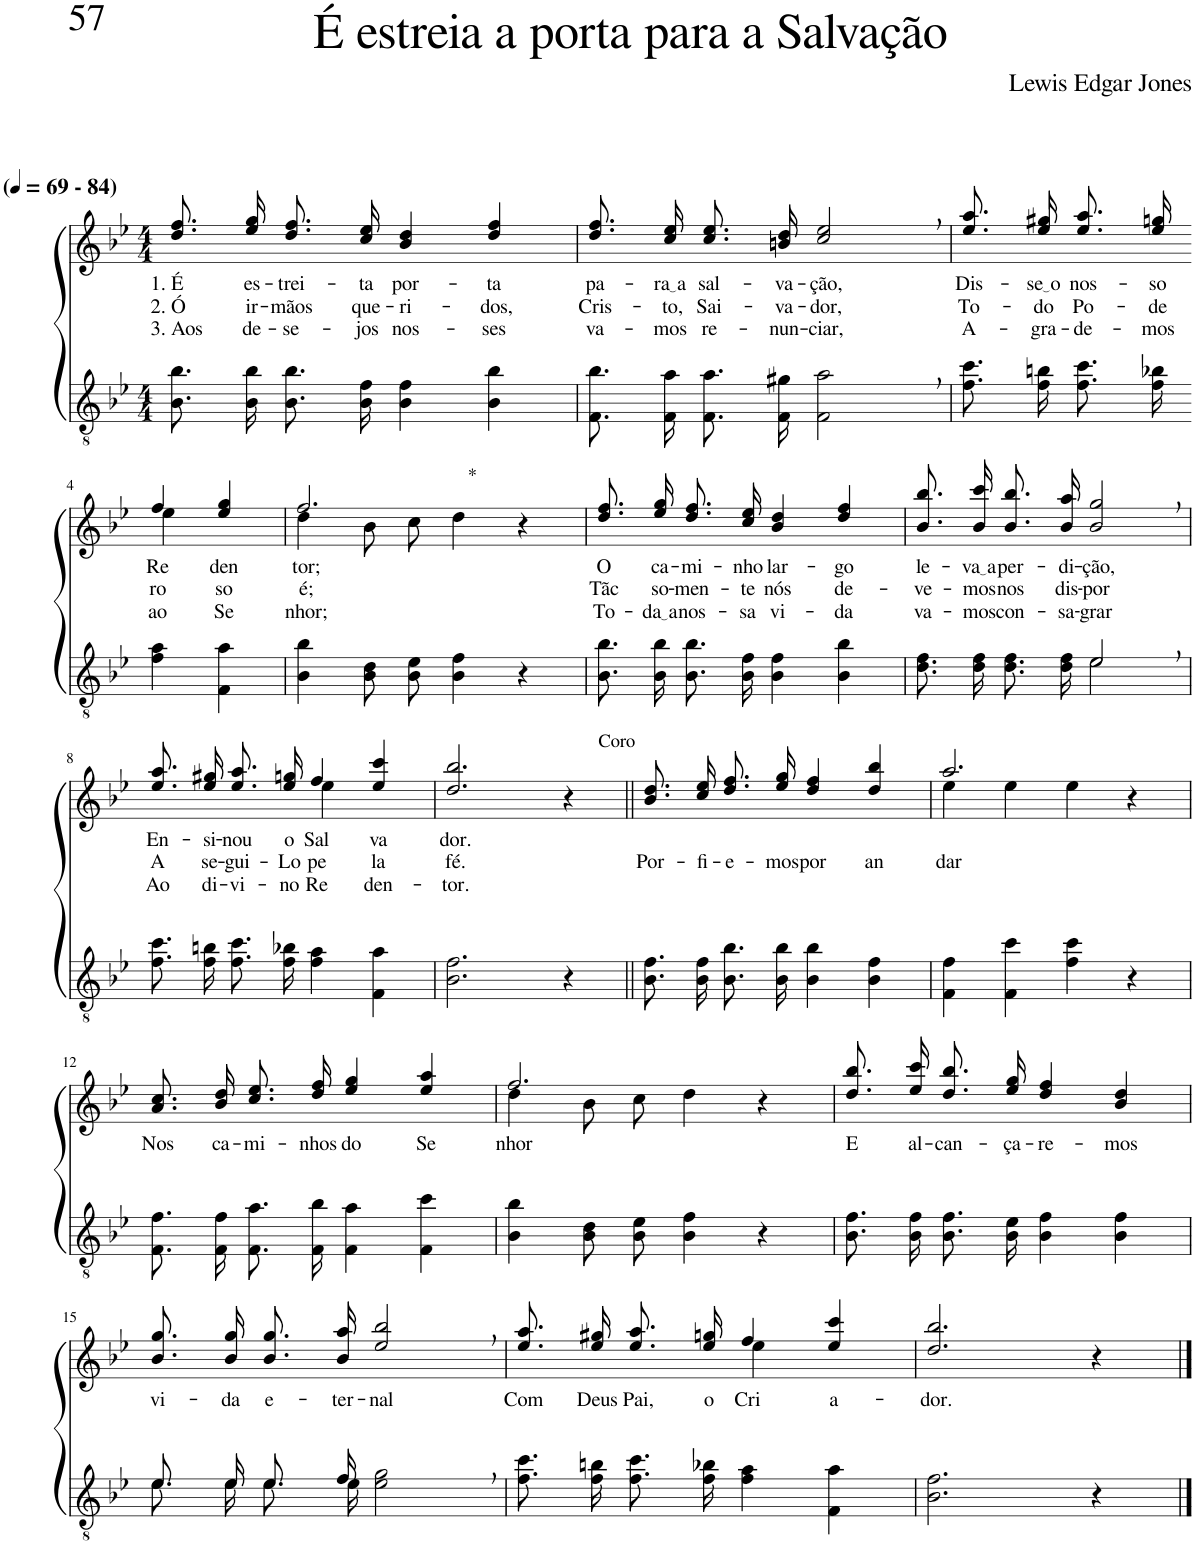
**kern	**kern	**text	**text	**text
*part2	*part1	*part1	*part1	*part1
*staff2	*staff1	*staff1	*staff1	*staff1
*I"Parte III e IV	*I"Parte I e II	*	*	*
*clefGv2	*clefG2	*	*	*
*Trd5c9	*Trd5c9	*	*	*
*k[b-e-]	*k[b-e-]	*	*	*
*M4/4	*M4/4	*	*	*
*MM69	*MM69	*	*	*
=1	=1	=1	=1	=1
!	!LO:TX:a:B:t=(	!	!	!
!	!LO:TX:a:B:t=- 84)	!	!	!
!	!	!LO:LY:b	!LO:LY:b	!LO:LY:b
8.B-\ 8.b-\L	8.dd\ 8.ff\L	1. É	2. Ó	3. Aos
!	!	!LO:LY:b	!LO:LY:b	!LO:LY:b
16B-\ 16b-\Jk	16ee-\ 16gg\Jk	es-	ir-	de-
!	!	!LO:LY:b	!LO:LY:b	!LO:LY:b
8.B-\ 8.b-\L	8.dd\ 8.ff\L	-trei-	-mãos	-se-
!	!	!LO:LY:b	!LO:LY:b	!LO:LY:b
16B-\ 16f\Jk	16cc\ 16ee-\Jk	-ta	que-	-jos
!	!	!LO:LY:b	!LO:LY:b	!LO:LY:b
4B-\ 4f\	4b-/ 4dd/	por-	-ri-	nos-
!	!	!LO:LY:b	!LO:LY:b	!LO:LY:b
4B-\ 4b-\	4dd/ 4ff/	-ta	-dos,	-ses
=2	=2	=2	=2	=2
!	!	!LO:LY:b	!LO:LY:b	!LO:LY:b
8.F\ 8.b-\L	8.dd\ 8.ff\L	pa-	Cris-	va-
!	!	!LO:LY:b	!LO:LY:b	!LO:LY:b
16F\ 16a\Jk	16cc\ 16ee-\Jk	ra a	-to,	-mos
!	!	!LO:LY:b	!LO:LY:b	!LO:LY:b
8.F\ 8.a\L	8.cc\ 8.ee-\L	sal-	Sai-	re-
!	!	!LO:LY:b	!LO:LY:b	!LO:LY:b
16F\ 16g#X\Jk	16bn\ 16dd\Jk	-va-	-va-	-nun-
!	!	!LO:LY:b	!LO:LY:b	!LO:LY:b
2F\, 2a\,	2cc/, 2ee-/,	-ção,	-dor,	-ciar,
=3	=3	=3	=3	=3
!	!	!LO:LY:b	!LO:LY:b	!LO:LY:b
8.f\ 8.cc\L	8.ee-\ 8.aa\L	Dis-	To-	A-
!	!	!LO:LY:b	!LO:LY:b	!LO:LY:b
16f\ 16bn\Jk	16ee-\ 16gg#X\Jk	se o	-do	-gra-
!	!	!LO:LY:b	!LO:LY:b	!LO:LY:b
8.f\ 8.cc\L	8.ee-\ 8.aa\L	nos-	Po-	-de-
!	!	!LO:LY:b	!LO:LY:b	!LO:LY:b
16f\ 16b-X\Jk	16ee-\ 16ggn\Jk	-so	-de-	-mos
!!LO:LB:g=z
=4-	=4-	=4-	=4-	=4-
*	*^	*	*	*
!	!	!	!LO:LY:b	!LO:LY:b	!LO:LY:b
4f\ 4a\	4ff/	4ee-\	Re-	-ro-	ao
!	!	!	!LO:LY:b	!LO:LY:b	!LO:LY:b
4F\ 4a\	4ee-/ 4gg/	4ryy	-den-	-so	Se-
=5	=5	=5	=5	=5	=5
!	!	!	!LO:LY:b	!LO:LY:b	!LO:LY:b
4B-\ 4b-\	2.ff/	4dd\	-tor;	é;	-nhor;
8B-\ 8d\L	.	8b-\L	.	.	.
8B-\ 8e-\J	.	8cc\J	.	.	.
!	!	!LO:TX:a:t=*	!	!	!
4B-\ 4f\	.	4dd\	.	.	.
4r	4r	4ryy	.	.	.
=6	=6	=6	=6	=6	=6
!	!	!	!LO:LY:b	!LO:LY:b	!LO:LY:b
*	*v	*v	*	*	*
8.B-\ 8.b-\L	8.dd\ 8.ff\L	O	Tãc	To-
!	!	!LO:LY:b	!LO:LY:b	!LO:LY:b
16B-\ 16b-\Jk	16ee-\ 16gg\Jk	ca-	so-	da a
!	!	!LO:LY:b	!LO:LY:b	!LO:LY:b
8.B-\ 8.b-\L	8.dd\ 8.ff\L	-mi-	-men-	nos-
!	!	!LO:LY:b	!LO:LY:b	!LO:LY:b
16B-\ 16f\Jk	16cc\ 16ee-\Jk	-nho	-te	-sa
!	!	!LO:LY:b	!LO:LY:b	!LO:LY:b
4B-\ 4f\	4b-/ 4dd/	lar-	nós	vi-
!	!	!LO:LY:b	!LO:LY:b	!LO:LY:b
4B-\ 4b-\	4dd/ 4ff/	-go	de-	-da
=7	=7	=7	=7	=7
*^	*	*	*	*
!	!	!	!LO:LY:b	!LO:LY:b	!LO:LY:b
2ryy	8.d\ 8.f\L	8.b-\ 8.bb-\L	le-	-ve-	va-
!	!	!	!LO:LY:b	!LO:LY:b	!LO:LY:b
.	16d\ 16f\Jk	16b-\ 16ccc\Jk	va a	-mos	-mos
!	!	!	!LO:LY:b	!LO:LY:b	!LO:LY:b
.	8.d\ 8.f\L	8.b-\ 8.bb-\L	per-	nos	con-
!	!	!	!LO:LY:b	!LO:LY:b	!LO:LY:b
.	16d\ 16f\Jk	16b-\ 16aa\Jk	-di-	dis-	-sa-
!	!	!	!LO:LY:b	!LO:LY:b	!LO:LY:b
2e-,/	2e-\	2b-/, 2gg/,	-ção,	-por	-grar
!!LO:LB:g=z
=8	=8	=8	=8	=8	=8
!	!	!	!LO:LY:b	!LO:LY:b	!LO:LY:b
*v	*v	*^	*	*	*
8.f\ 8.cc\L	8.ee-\ 8.aa\L	2ryy	En-	A	Ao
!	!	!	!LO:LY:b	!LO:LY:b	!LO:LY:b
16f\ 16bn\Jk	16ee-\ 16gg#X\Jk	.	-si-	se-	di-
!	!	!	!LO:LY:b	!LO:LY:b	!LO:LY:b
8.f\ 8.cc\L	8.ee-\ 8.aa\L	.	-nou	-gui-	-vi-
!	!	!	!LO:LY:b	!LO:LY:b	!LO:LY:b
16f\ 16b-X\Jk	16ee-\ 16ggn\Jk	.	o	-Lo	-no
!	!	!	!LO:LY:b	!LO:LY:b	!LO:LY:b
4f\ 4a\	4ff/	4ee-\	Sal-	pe-	Re-
!	!	!	!LO:LY:b	!LO:LY:b	!LO:LY:b
4F\ 4a\	4ee-/ 4ccc/	4ryy	-va	-la	-den-
=9	=9	=9	=9	=9	=9
!	!	!	!LO:LY:b	!LO:LY:b	!LO:LY:b
*	*v	*v	*	*	*
2.B-\ 2.f\	2.dd/ 2.bb-/	dor.	fé.	-tor.
!	!LO:TX:a:t=Coro	!	!	!
4r	4r	.	.	.
=10||	=10||	=10||	=10||	=10||
!	!	!	!LO:LY:b	!
8.B-\ 8.f\L	8.b-\ 8.dd\L	.	Por-	.
!	!	!	!LO:LY:b	!
16B-\ 16f\Jk	16cc\ 16ee-\Jk	.	-fi-	.
!	!	!	!LO:LY:b	!
8.B-\ 8.b-\L	8.dd\ 8.ff\L	.	-e-	.
!	!	!	!LO:LY:b	!
16B-\ 16b-\Jk	16ee-\ 16gg\Jk	.	-mos	.
!	!	!	!LO:LY:b	!
4B-\ 4b-\	4dd/ 4ff/	.	por	.
!	!	!	!LO:LY:b	!
4B-\ 4f\	4dd/ 4bb-/	.	an-	.
=11	=11	=11	=11	=11
*	*^	*	*	*
!	!	!	!	!LO:LY:b	!
4F\ 4f\	2.aa/	4ee-\	.	-dar	.
4F\ 4cc\	.	4ee-\	.	.	.
4f\ 4cc\	.	4ee-\	.	.	.
4r	4r	4ryy	.	.	.
!!LO:LB:g=z
=12	=12	=12	=12	=12	=12
!	!	!	!LO:LY:b	!	!
*	*v	*v	*	*	*
8.F\ 8.f\L	8.a\ 8.cc\L	Nos	.	.
!	!	!LO:LY:b	!	!
16F\ 16f\Jk	16b-\ 16dd\Jk	ca-	.	.
!	!	!LO:LY:b	!	!
8.F\ 8.a\L	8.cc\ 8.ee-\L	-mi-	.	.
!	!	!LO:LY:b	!	!
16F\ 16b-\Jk	16dd\ 16ff\Jk	-nhos	.	.
!	!	!LO:LY:b	!	!
4F\ 4a\	4ee-/ 4gg/	do	.	.
!	!	!LO:LY:b	!	!
4F\ 4cc\	4ee-/ 4aa/	Se-	.	.
=13	=13	=13	=13	=13
*	*^	*	*	*
!	!	!	!LO:LY:b	!	!
4B-\ 4b-\	2.ff/	4dd\	-nhor	.	.
8B-\ 8d\L	.	8b-\L	.	.	.
8B-\ 8e-\J	.	8cc\J	.	.	.
4B-\ 4f\	.	4dd\	.	.	.
4r	4r	4ryy	.	.	.
=14	=14	=14	=14	=14	=14
!	!	!	!LO:LY:b	!	!
*	*v	*v	*	*	*
8.B-\ 8.f\L	8.dd\ 8.bb-\L	E	.	.
!	!	!LO:LY:b	!	!
16B-\ 16f\Jk	16ee-\ 16ccc\Jk	al-	.	.
!	!	!LO:LY:b	!	!
8.B-\ 8.f\L	8.dd\ 8.bb-\L	-can-	.	.
!	!	!LO:LY:b	!	!
16B-\ 16e-\Jk	16ee-\ 16gg\Jk	-ça-	.	.
!	!	!LO:LY:b	!	!
4B-\ 4f\	4dd/ 4ff/	-re-	.	.
!	!	!LO:LY:b	!	!
4B-\ 4f\	4b-/ 4dd/	-mos	.	.
!!LO:LB:g=z
=15	=15	=15	=15	=15
*^	*	*	*	*
!	!	!	!LO:LY:b	!	!
8.e-/L	8.e-\L	8.b-\ 8.gg\L	vi-	.	.
!	!	!	!LO:LY:b	!	!
16e-/Jk	16e-\Jk	16b-\ 16gg\Jk	-da	.	.
!	!	!	!LO:LY:b	!	!
8.e-/L	8.e-\L	8.b-\ 8.gg\L	e-	.	.
!	!	!	!LO:LY:b	!	!
16f/Jk	16e-\Jk	16b-\ 16aa\Jk	-ter-	.	.
!	!	!	!LO:LY:b	!	!
2e-\, 2g\,	2ryy	2ee-/, 2bb-/,	-nal	.	.
=16	=16	=16	=16	=16	=16
!	!	!	!LO:LY:b	!	!
*v	*v	*^	*	*	*
8.f\ 8.cc\L	8.ee-\ 8.aa\L	2ryy	Com	.	.
!	!	!	!LO:LY:b	!	!
16f\ 16bn\Jk	16ee-\ 16gg#X\Jk	.	Deus	.	.
!	!	!	!LO:LY:b	!	!
8.f\ 8.cc\L	8.ee-\ 8.aa\L	.	Pai,	.	.
!	!	!	!LO:LY:b	!	!
16f\ 16b-X\Jk	16ee-\ 16ggn\Jk	.	o	.	.
!	!	!	!LO:LY:b	!	!
4f\ 4a\	4ff/	4ee-\	Cri	.	.
!	!	!	!LO:LY:b	!	!
4F\ 4a\	4ee-/ 4ccc/	4ryy	a-	.	.
=17	=17	=17	=17	=17	=17
!	!	!	!LO:LY:b	!	!
*	*v	*v	*	*	*
2.B-\ 2.f\	2.dd/ 2.bb-/	-dor.	.	.
4r	4r	.	.	.
==	==	==	==	==
*-	*-	*-	*-	*-
